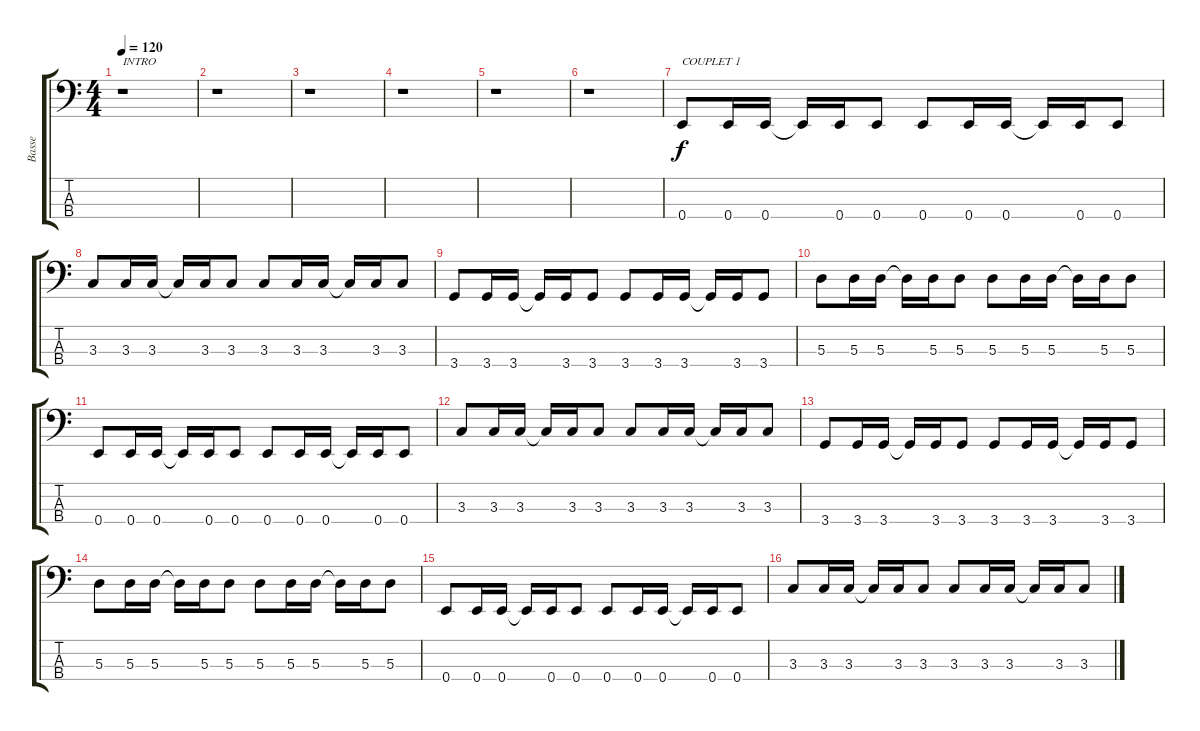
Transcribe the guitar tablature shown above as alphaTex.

\track ("Basse" "Basse") {instrument electricbasspick}
\staff {score tabs}
\tuning (G2 D2 A1 E1) {hide}
\ts (4 4)
\tempo 120
\clef f4
\ks c
r.1{txt "INTRO" dy f instrument electricbasspick} |
r.1 |
r.1 |
r.1 |
r.1 |
r.1 |
0.4.8{txt "COUPLET 1"} 0.4.16 0.4.16 0.4{t}.16 0.4.16 0.4.8 0.4.8 0.4.16 0.4.16 0.4{t}.16 0.4.16 0.4.8 |
3.3.8 3.3.16 3.3.16 3.3{t}.16 3.3.16 3.3.8 3.3.8 3.3.16 3.3.16 3.3{t}.16 3.3.16 3.3.8 |
3.4.8 3.4.16 3.4.16 3.4{t}.16 3.4.16 3.4.8 3.4.8 3.4.16 3.4.16 3.4{t}.16 3.4.16 3.4.8 |
5.3.8 5.3.16 5.3.16 5.3{t}.16 5.3.16 5.3.8 5.3.8 5.3.16 5.3.16 5.3{t}.16 5.3.16 5.3.8 |
0.4.8 0.4.16 0.4.16 0.4{t}.16 0.4.16 0.4.8 0.4.8 0.4.16 0.4.16 0.4{t}.16 0.4.16 0.4.8 |
3.3.8 3.3.16 3.3.16 3.3{t}.16 3.3.16 3.3.8 3.3.8 3.3.16 3.3.16 3.3{t}.16 3.3.16 3.3.8 |
3.4.8 3.4.16 3.4.16 3.4{t}.16 3.4.16 3.4.8 3.4.8 3.4.16 3.4.16 3.4{t}.16 3.4.16 3.4.8 |
5.3.8 5.3.16 5.3.16 5.3{t}.16 5.3.16 5.3.8 5.3.8 5.3.16 5.3.16 5.3{t}.16 5.3.16 5.3.8 |
0.4.8 0.4.16 0.4.16 0.4{t}.16 0.4.16 0.4.8 0.4.8 0.4.16 0.4.16 0.4{t}.16 0.4.16 0.4.8 |
3.3.8 3.3.16 3.3.16 3.3{t}.16 3.3.16 3.3.8 3.3.8 3.3.16 3.3.16 3.3{t}.16 3.3.16 3.3.8
